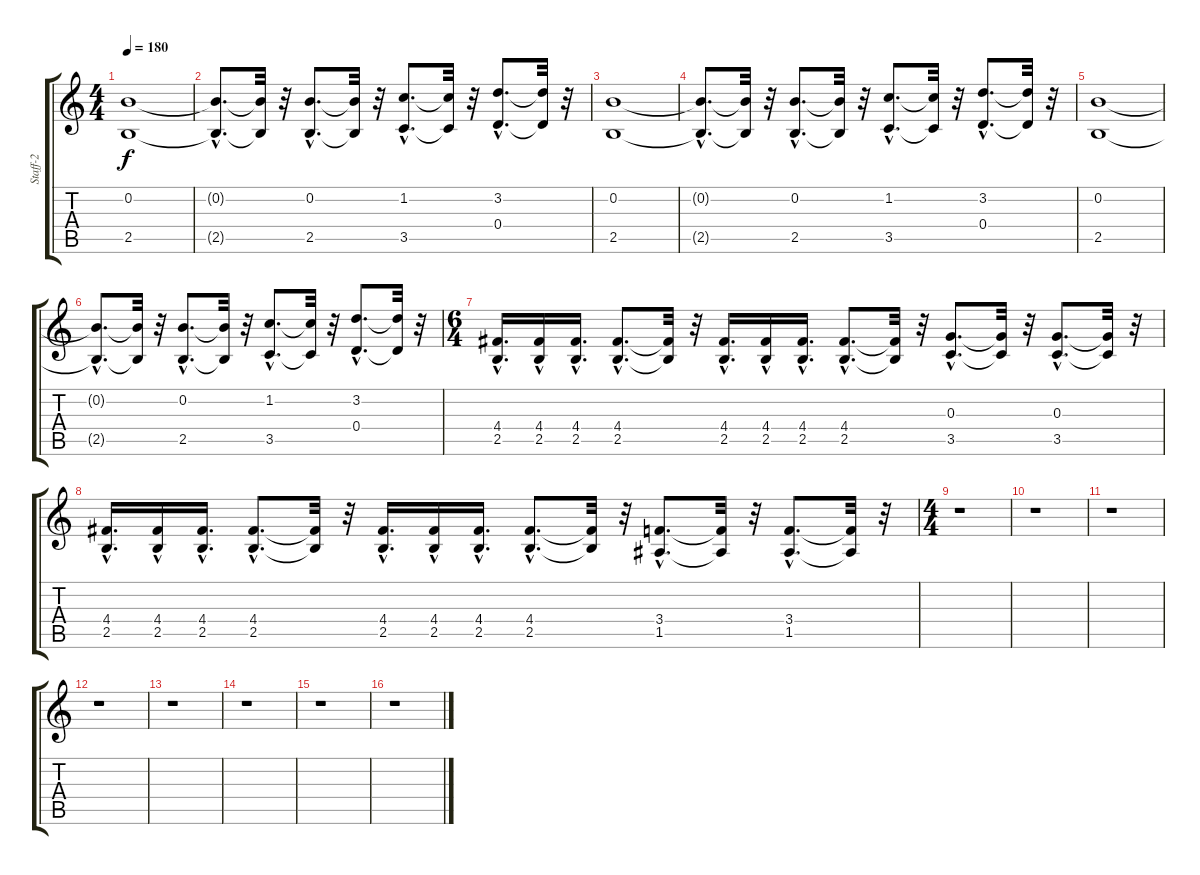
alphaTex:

\track ("Staff-2" "Staff-2") {instrument overdrivenguitar}
\staff {score tabs}
\tuning (E4 B3 G3 D3 A2 E2) {hide}
\ts (4 4)
\tempo 180
\clef g2
\ks c
(0.2 2.5).1{dy f} |
(0.2{hac t} 2.5{hac t}).8{d} (0.2{t} 2.5{t}).32 r.32 (0.2{hac} 2.5{hac}).8{d} (0.2{t} 2.5{t}).32 r.32 (1.2{hac} 3.5{hac}).8{d} (1.2{t} 3.5{t}).32 r.32 (3.2{hac} 0.4{hac}).8{d} (3.2{t} 0.4{t}).32 r.32 |
(0.2 2.5).1 |
(0.2{hac t} 2.5{hac t}).8{d} (0.2{t} 2.5{t}).32 r.32 (0.2{hac} 2.5{hac}).8{d} (0.2{t} 2.5{t}).32 r.32 (1.2{hac} 3.5{hac}).8{d} (1.2{t} 3.5{t}).32 r.32 (3.2{hac} 0.4{hac}).8{d} (3.2{t} 0.4{t}).32 r.32 |
(0.2 2.5).1 |
(0.2{hac t} 2.5{hac t}).8{d} (0.2{t} 2.5{t}).32 r.32 (0.2{hac} 2.5{hac}).8{d} (0.2{t} 2.5{t}).32 r.32 (1.2{hac} 3.5{hac}).8{d} (1.2{t} 3.5{t}).32 r.32 (3.2{hac} 0.4{hac}).8{d} (3.2{t} 0.4{t}).32 r.32 |
\ts (6 4)
(4.4{hac} 2.5{hac}).16{d} (4.4{hac} 2.5{hac}).16 (4.4{hac} 2.5{hac}).16{d} (4.4{hac} 2.5{hac}).8{d} (4.4{t} 2.5{t}).32 r.32 (4.4{hac} 2.5{hac}).16{d} (4.4{hac} 2.5{hac}).16 (4.4{hac} 2.5{hac}).16{d} (4.4{hac} 2.5{hac}).8{d} (4.4{t} 2.5{t}).32 r.32 (0.3{hac} 3.5{hac}).8{d} (0.3{t} 3.5{t}).32 r.32 (0.3{hac} 3.5{hac}).8{d} (0.3{t} 3.5{t}).32 r.32 |
(4.4{hac} 2.5{hac}).16{d} (4.4{hac} 2.5{hac}).16 (4.4{hac} 2.5{hac}).16{d} (4.4{hac} 2.5{hac}).8{d} (4.4{t} 2.5{t}).32 r.32 (4.4{hac} 2.5{hac}).16{d} (4.4{hac} 2.5{hac}).16 (4.4{hac} 2.5{hac}).16{d} (4.4{hac} 2.5{hac}).8{d} (4.4{t} 2.5{t}).32 r.32 (3.4{hac} 1.5{hac}).8{d} (3.4{t} 1.5{t}).32 r.32 (3.4{hac} 1.5{hac}).8{d} (3.4{t} 1.5{t}).32 r.32 |
\ts (4 4)
r.1 |
r.1 |
r.1 |
r.1 |
r.1 |
r.1 |
r.1 |
r.1
